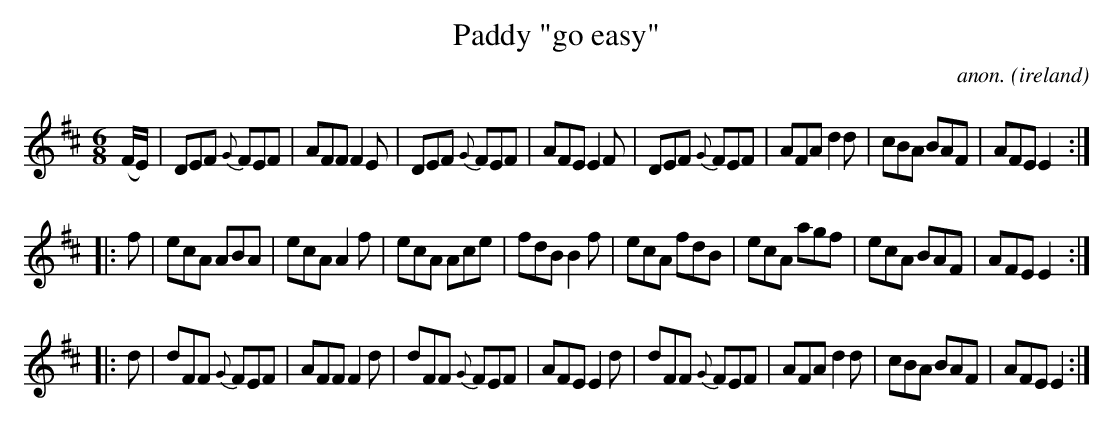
X:1
T:Paddy "go easy"
O:ireland
C:anon.
M:6/8
L:1/8
K:Edor
(F/E/)|DEF {G}FEF|AFF F2E|DEF {G}FEF|AFE E2F|DEF {G}FEF|AFA d2d|cBA BAF|AFEE2:|
|:f|ecA ABA|ecA A2f|ecA Ace|fdB B2f|ecA fdB|ecA agf|ecA BAF|AFE E2:|
|:d|dFF {G}FEF|AFF F2d|dFF {G}FEF|AFE E2d|dFF {G}FEF|AFA d2d|cBA BAF|AFE E2:|
